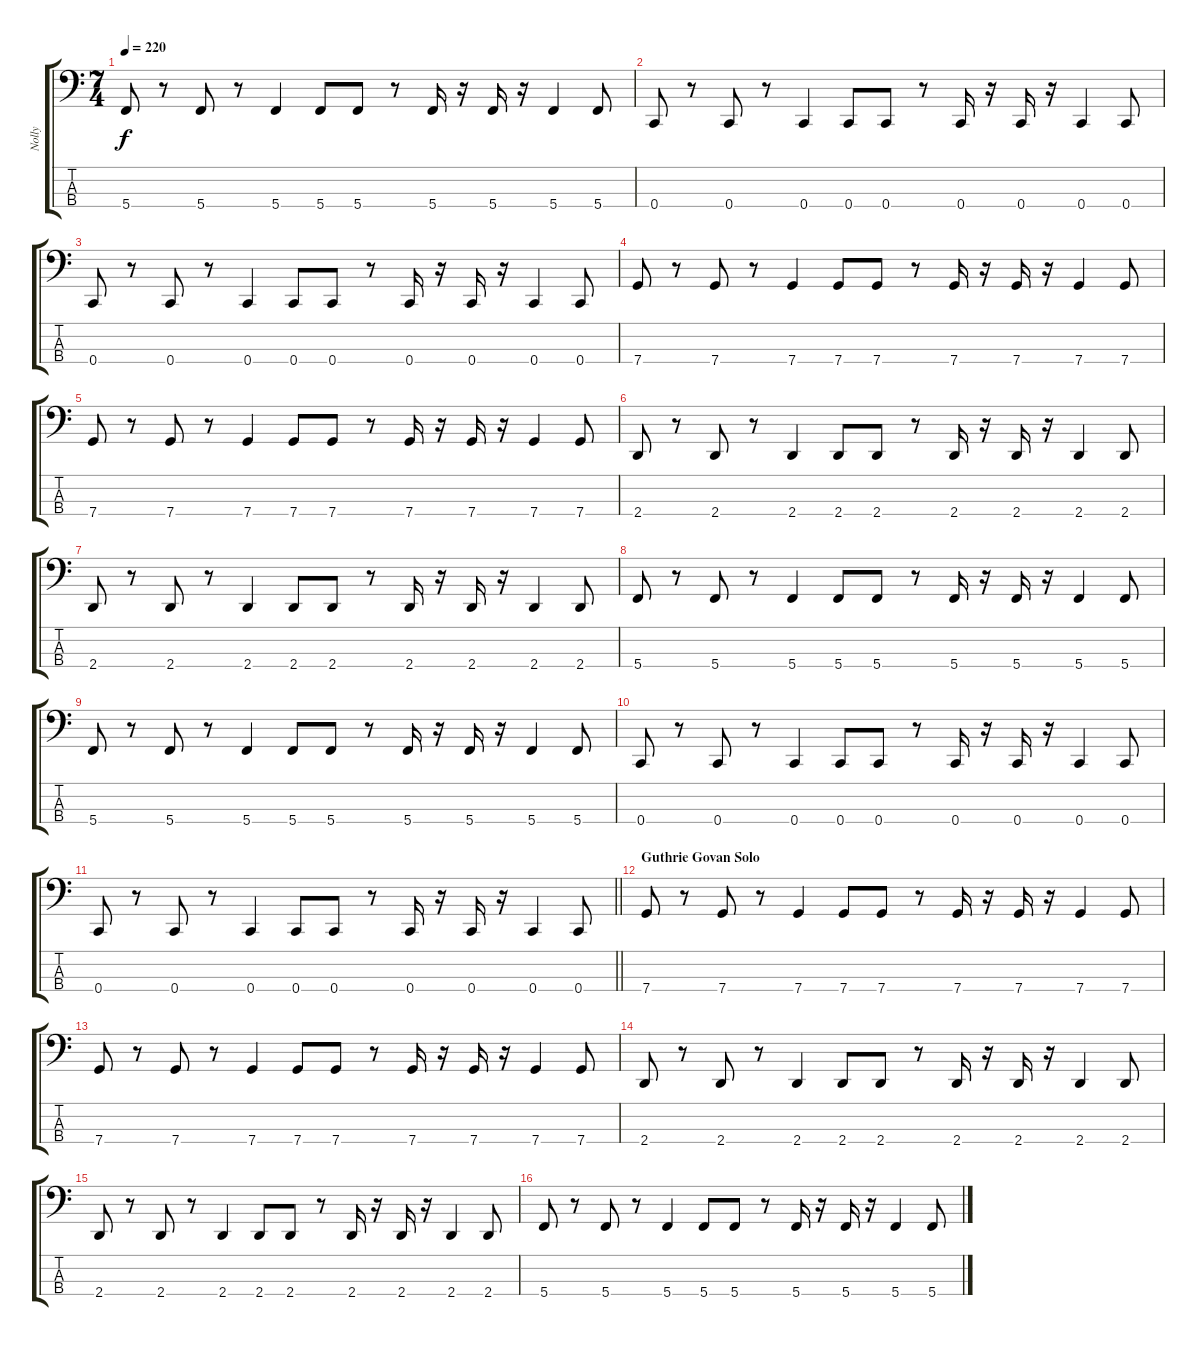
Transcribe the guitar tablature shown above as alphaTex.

\track ("Nolly" "Nolly") {instrument electricbassfinger}
\staff {score tabs}
\tuning (F2 C2 G1 C1) {hide}
\ts (7 4)
\tempo 220
\clef f4
\ks c
5.4.8{dy f} r.8 5.4.8 r.8 5.4.4 5.4.8 5.4.8 r.8 5.4.16 r.16 5.4.16 r.16 5.4.4 5.4.8 |
0.4.8 r.8 0.4.8 r.8 0.4.4 0.4.8 0.4.8 r.8 0.4.16 r.16 0.4.16 r.16 0.4.4 0.4.8 |
0.4.8 r.8 0.4.8 r.8 0.4.4 0.4.8 0.4.8 r.8 0.4.16 r.16 0.4.16 r.16 0.4.4 0.4.8 |
7.4.8 r.8 7.4.8 r.8 7.4.4 7.4.8 7.4.8 r.8 7.4.16 r.16 7.4.16 r.16 7.4.4 7.4.8 |
7.4.8 r.8 7.4.8 r.8 7.4.4 7.4.8 7.4.8 r.8 7.4.16 r.16 7.4.16 r.16 7.4.4 7.4.8 |
2.4.8 r.8 2.4.8 r.8 2.4.4 2.4.8 2.4.8 r.8 2.4.16 r.16 2.4.16 r.16 2.4.4 2.4.8 |
2.4.8 r.8 2.4.8 r.8 2.4.4 2.4.8 2.4.8 r.8 2.4.16 r.16 2.4.16 r.16 2.4.4 2.4.8 |
5.4.8 r.8 5.4.8 r.8 5.4.4 5.4.8 5.4.8 r.8 5.4.16 r.16 5.4.16 r.16 5.4.4 5.4.8 |
5.4.8 r.8 5.4.8 r.8 5.4.4 5.4.8 5.4.8 r.8 5.4.16 r.16 5.4.16 r.16 5.4.4 5.4.8 |
0.4.8 r.8 0.4.8 r.8 0.4.4 0.4.8 0.4.8 r.8 0.4.16 r.16 0.4.16 r.16 0.4.4 0.4.8 |
\barLineRight lightlight
0.4.8 r.8 0.4.8 r.8 0.4.4 0.4.8 0.4.8 r.8 0.4.16 r.16 0.4.16 r.16 0.4.4 0.4.8 |
\section ("" "Guthrie Govan Solo")
7.4.8 r.8 7.4.8 r.8 7.4.4 7.4.8 7.4.8 r.8 7.4.16 r.16 7.4.16 r.16 7.4.4 7.4.8 |
7.4.8 r.8 7.4.8 r.8 7.4.4 7.4.8 7.4.8 r.8 7.4.16 r.16 7.4.16 r.16 7.4.4 7.4.8 |
2.4.8 r.8 2.4.8 r.8 2.4.4 2.4.8 2.4.8 r.8 2.4.16 r.16 2.4.16 r.16 2.4.4 2.4.8 |
2.4.8 r.8 2.4.8 r.8 2.4.4 2.4.8 2.4.8 r.8 2.4.16 r.16 2.4.16 r.16 2.4.4 2.4.8 |
5.4.8 r.8 5.4.8 r.8 5.4.4 5.4.8 5.4.8 r.8 5.4.16 r.16 5.4.16 r.16 5.4.4 5.4.8
